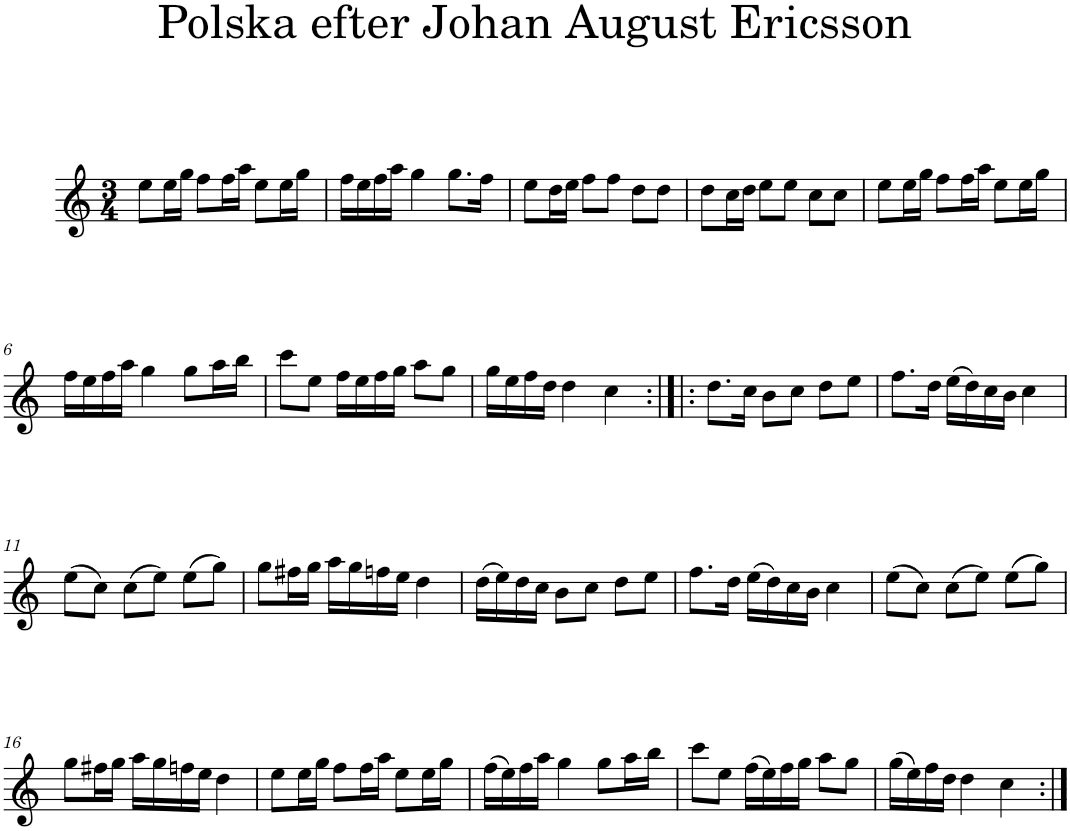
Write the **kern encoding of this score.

**kern
*part1
*staff1
*I"Piano
*I'Pno
*clefG2
*k[]
*M3/4
=1
8ee\L
16ee\L
16gg\JJ
8ff\L
16ff\L
16aa\JJ
8ee\L
16ee\L
16gg\JJ
=2
16ff\LL
16ee\
16ff\
16aa\JJ
4gg\
8.gg\L
16ff\Jk
=3
8ee\L
16dd\L
16ee\JJ
8ff\L
8ff\J
8dd\L
8dd\J
=4
8dd\L
16cc\L
16dd\JJ
8ee\L
8ee\J
8cc\L
8cc\J
=5
8ee\L
16ee\L
16gg\JJ
8ff\L
16ff\L
16aa\JJ
8ee\L
16ee\L
16gg\JJ
!!LO:LB:g=z
=6
16ff\LL
16ee\
16ff\
16aa\JJ
4gg\
8gg\L
16aa\L
16bb\JJ
=7
8ccc\L
8ee\J
16ff\LL
16ee\
16ff\
16gg\JJ
8aa\L
8gg\J
=8
16gg\LL
16ee\
16ff\
16dd\JJ
4dd\
4cc\
=9:|!|:
8.dd\L
16cc\Jk
8b\L
8cc\J
8dd\L
8ee\J
=10
8.ff\L
16dd\Jk
(16ee\LL
16dd\)
16cc\
16b\JJ
4cc\
!!LO:LB:g=z
=11
(8ee\L
8cc\J)
(8cc\L
8ee\J)
(8ee\L
8gg\J)
=12
8gg\L
16ff#X\L
16gg\JJ
16aa\LL
16gg\
16ffn\
16ee\JJ
4dd\
=13
(16dd\LL
16ee\)
16dd\
16cc\JJ
8b\L
8cc\J
8dd\L
8ee\J
=14
8.ff\L
16dd\Jk
(16ee\LL
16dd\)
16cc\
16b\JJ
4cc\
=15
(8ee\L
8cc\J)
(8cc\L
8ee\J)
(8ee\L
8gg\J)
!!LO:LB:g=z
=16
8gg\L
16ff#X\L
16gg\JJ
16aa\LL
16gg\
16ffn\
16ee\JJ
4dd\
=17
8ee\L
16ee\L
16gg\JJ
8ff\L
16ff\L
16aa\JJ
8ee\L
16ee\L
16gg\JJ
=18
(16ff\LL
16ee\)
16ff\
16aa\JJ
4gg\
8gg\L
16aa\L
16bb\JJ
=19
8ccc\L
8ee\J
(16ff\LL
16ee\)
16ff\
16gg\JJ
8aa\L
8gg\J
=20
(16gg\LL
16ee\)
16ff\
16dd\JJ
4dd\
4cc\
=:|!
*-
